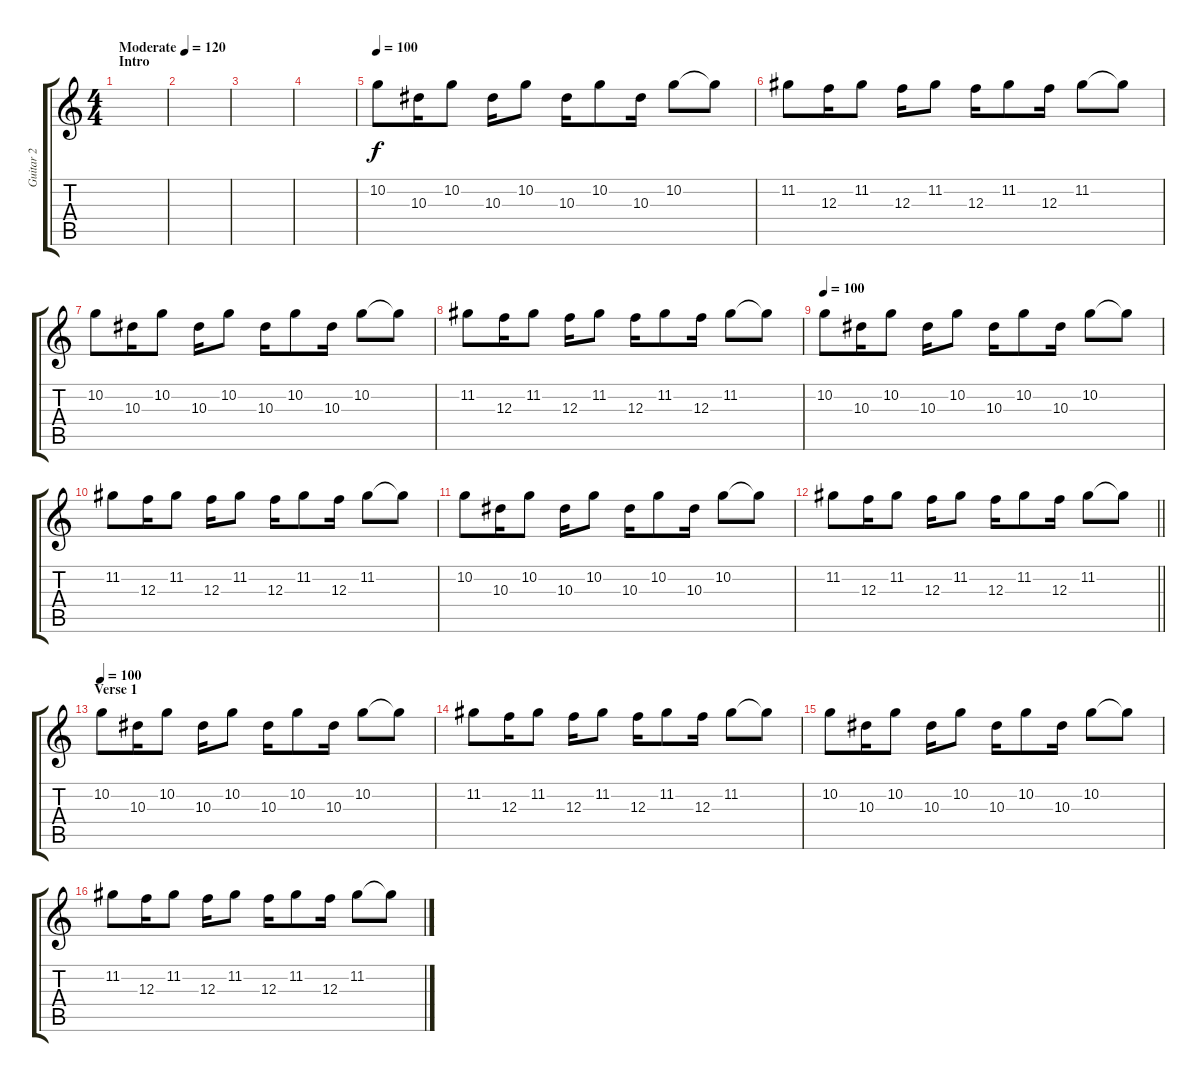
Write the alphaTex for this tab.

\track ("Guitar 2" "Guitar 2") {instrument distortionguitar}
\staff {score tabs}
\tuning (D4 A3 F3 C3 G2 C2) {hide}
\ts (4 4)
\section ("" "Intro")
\tempo (120 "Moderate")
\tempo 100
\tempo (120 "Moderate")
\clef g2
\ks c
|
|
|
|
\tempo 100
10.2.8 10.3.16 10.2.8 10.3.16 10.2.8 10.3.16 10.2.8 10.3.16 10.2.8 10.2{t}.8 |
11.2.8 12.3.16 11.2.8 12.3.16 11.2.8 12.3.16 11.2.8 12.3.16 11.2.8 11.2{t}.8 |
10.2.8 10.3.16 10.2.8 10.3.16 10.2.8 10.3.16 10.2.8 10.3.16 10.2.8 10.2{t}.8 |
11.2.8 12.3.16 11.2.8 12.3.16 11.2.8 12.3.16 11.2.8 12.3.16 11.2.8 11.2{t}.8 |
\tempo 100
10.2.8 10.3.16 10.2.8 10.3.16 10.2.8 10.3.16 10.2.8 10.3.16 10.2.8 10.2{t}.8 |
11.2.8 12.3.16 11.2.8 12.3.16 11.2.8 12.3.16 11.2.8 12.3.16 11.2.8 11.2{t}.8 |
10.2.8 10.3.16 10.2.8 10.3.16 10.2.8 10.3.16 10.2.8 10.3.16 10.2.8 10.2{t}.8 |
\barLineRight lightlight
11.2.8 12.3.16 11.2.8 12.3.16 11.2.8 12.3.16 11.2.8 12.3.16 11.2.8 11.2{t}.8 |
\section ("" "Verse 1")
\tempo 100
10.2.8 10.3.16 10.2.8 10.3.16 10.2.8 10.3.16 10.2.8 10.3.16 10.2.8 10.2{t}.8 |
11.2.8 12.3.16 11.2.8 12.3.16 11.2.8 12.3.16 11.2.8 12.3.16 11.2.8 11.2{t}.8 |
10.2.8 10.3.16 10.2.8 10.3.16 10.2.8 10.3.16 10.2.8 10.3.16 10.2.8 10.2{t}.8 |
11.2.8 12.3.16 11.2.8 12.3.16 11.2.8 12.3.16 11.2.8 12.3.16 11.2.8 11.2{t}.8
